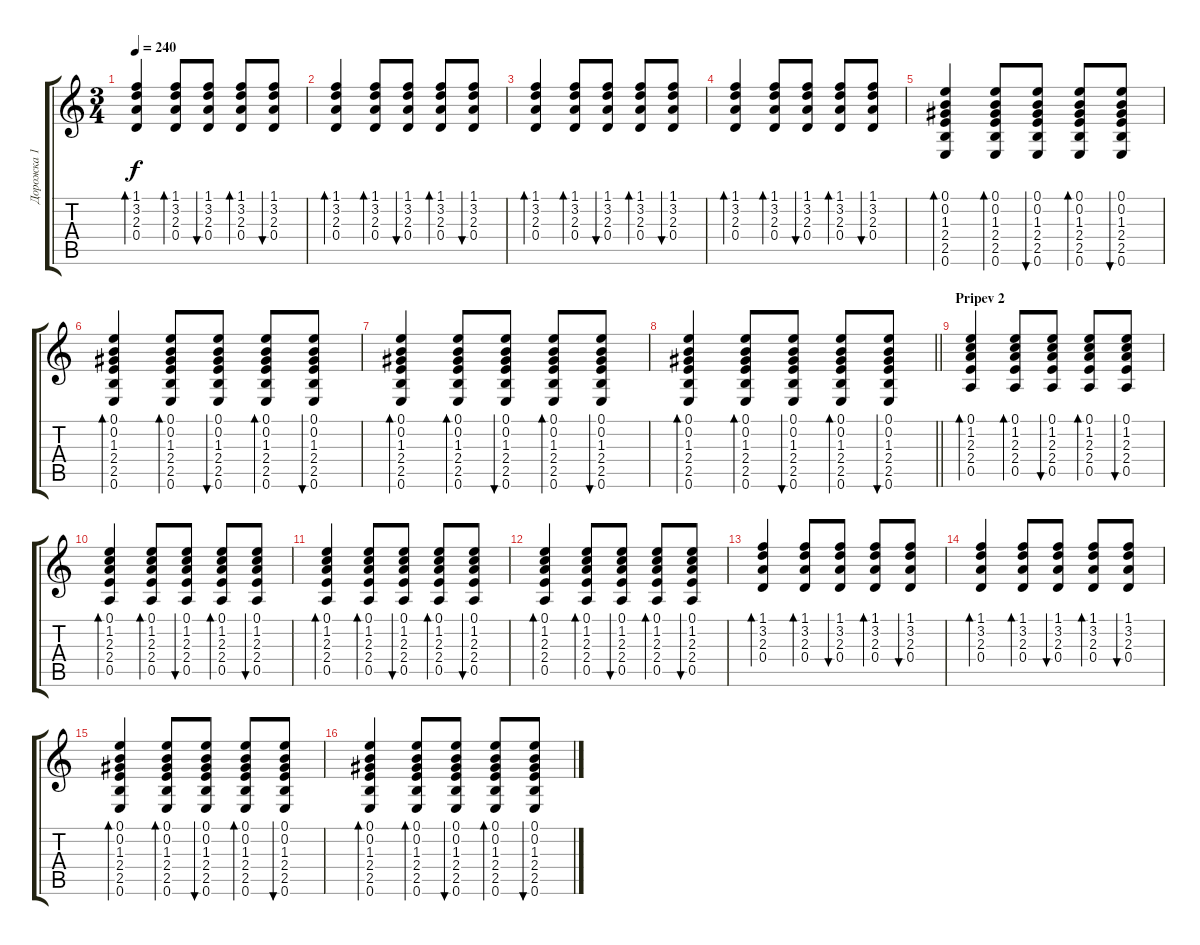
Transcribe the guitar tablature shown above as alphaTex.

\track ("Дорожка 1" "Дорожка 1") {instrument acousticguitarsteel}
\staff {score tabs}
\tuning (E4 B3 G3 D3 A2 E2) {hide}
\ts (3 4)
\tempo 240
\clef g2
\ks c
(1.1 3.2 2.3 0.4).4{bd 60 dy f} (1.1 3.2 2.3 0.4).8{bd 60} (1.1 3.2 2.3 0.4).8{bu 60} (1.1 3.2 2.3 0.4).8{bd 60} (1.1 3.2 2.3 0.4).8{bu 60} |
(1.1 3.2 2.3 0.4).4{bd 60} (1.1 3.2 2.3 0.4).8{bd 60} (1.1 3.2 2.3 0.4).8{bu 60} (1.1 3.2 2.3 0.4).8{bd 60} (1.1 3.2 2.3 0.4).8{bu 60} |
(1.1 3.2 2.3 0.4).4{bd 60} (1.1 3.2 2.3 0.4).8{bd 60} (1.1 3.2 2.3 0.4).8{bu 60} (1.1 3.2 2.3 0.4).8{bd 60} (1.1 3.2 2.3 0.4).8{bu 60} |
(1.1 3.2 2.3 0.4).4{bd 60} (1.1 3.2 2.3 0.4).8{bd 60} (1.1 3.2 2.3 0.4).8{bu 60} (1.1 3.2 2.3 0.4).8{bd 60} (1.1 3.2 2.3 0.4).8{bu 60} |
(0.1 0.2 1.3 2.4 2.5 0.6).4{bd 60} (0.1 0.2 1.3 2.4 2.5 0.6).8{bd 60} (0.1 0.2 1.3 2.4 2.5 0.6).8{bu 60} (0.1 0.2 1.3 2.4 2.5 0.6).8{bd 60} (0.1 0.2 1.3 2.4 2.5 0.6).8{bu 60} |
(0.1 0.2 1.3 2.4 2.5 0.6).4{bd 60} (0.1 0.2 1.3 2.4 2.5 0.6).8{bd 60} (0.1 0.2 1.3 2.4 2.5 0.6).8{bu 60} (0.1 0.2 1.3 2.4 2.5 0.6).8{bd 60} (0.1 0.2 1.3 2.4 2.5 0.6).8{bu 60} |
(0.1 0.2 1.3 2.4 2.5 0.6).4{bd 60} (0.1 0.2 1.3 2.4 2.5 0.6).8{bd 60} (0.1 0.2 1.3 2.4 2.5 0.6).8{bu 60} (0.1 0.2 1.3 2.4 2.5 0.6).8{bd 60} (0.1 0.2 1.3 2.4 2.5 0.6).8{bu 60} |
\barLineRight lightlight
(0.1 0.2 1.3 2.4 2.5 0.6).4{bd 60} (0.1 0.2 1.3 2.4 2.5 0.6).8{bd 60} (0.1 0.2 1.3 2.4 2.5 0.6).8{bu 60} (0.1 0.2 1.3 2.4 2.5 0.6).8{bd 60} (0.1 0.2 1.3 2.4 2.5 0.6).8{bu 60} |
\section ("" "Pripev 2")
(0.1 1.2 2.3 2.4 0.5).4{bd 60} (0.1 1.2 2.3 2.4 0.5).8{bd 60} (0.1 1.2 2.3 2.4 0.5).8{bu 60} (0.1 1.2 2.3 2.4 0.5).8{bd 60} (0.1 1.2 2.3 2.4 0.5).8{bu 60} |
(0.1 1.2 2.3 2.4 0.5).4{bd 60} (0.1 1.2 2.3 2.4 0.5).8{bd 60} (0.1 1.2 2.3 2.4 0.5).8{bu 60} (0.1 1.2 2.3 2.4 0.5).8{bd 60} (0.1 1.2 2.3 2.4 0.5).8{bu 60} |
(0.1 1.2 2.3 2.4 0.5).4{bd 60} (0.1 1.2 2.3 2.4 0.5).8{bd 60} (0.1 1.2 2.3 2.4 0.5).8{bu 60} (0.1 1.2 2.3 2.4 0.5).8{bd 60} (0.1 1.2 2.3 2.4 0.5).8{bu 60} |
(0.1 1.2 2.3 2.4 0.5).4{bd 60} (0.1 1.2 2.3 2.4 0.5).8{bd 60} (0.1 1.2 2.3 2.4 0.5).8{bu 60} (0.1 1.2 2.3 2.4 0.5).8{bd 60} (0.1 1.2 2.3 2.4 0.5).8{bu 60} |
(1.1 3.2 2.3 0.4).4{bd 60} (1.1 3.2 2.3 0.4).8{bd 60} (1.1 3.2 2.3 0.4).8{bu 60} (1.1 3.2 2.3 0.4).8{bd 60} (1.1 3.2 2.3 0.4).8{bu 60} |
(1.1 3.2 2.3 0.4).4{bd 60} (1.1 3.2 2.3 0.4).8{bd 60} (1.1 3.2 2.3 0.4).8{bu 60} (1.1 3.2 2.3 0.4).8{bd 60} (1.1 3.2 2.3 0.4).8{bu 60} |
(0.1 0.2 1.3 2.4 2.5 0.6).4{bd 60} (0.1 0.2 1.3 2.4 2.5 0.6).8{bd 60} (0.1 0.2 1.3 2.4 2.5 0.6).8{bu 60} (0.1 0.2 1.3 2.4 2.5 0.6).8{bd 60} (0.1 0.2 1.3 2.4 2.5 0.6).8{bu 60} |
(0.1 0.2 1.3 2.4 2.5 0.6).4{bd 60} (0.1 0.2 1.3 2.4 2.5 0.6).8{bd 60} (0.1 0.2 1.3 2.4 2.5 0.6).8{bu 60} (0.1 0.2 1.3 2.4 2.5 0.6).8{bd 60} (0.1 0.2 1.3 2.4 2.5 0.6).8{bu 60}
